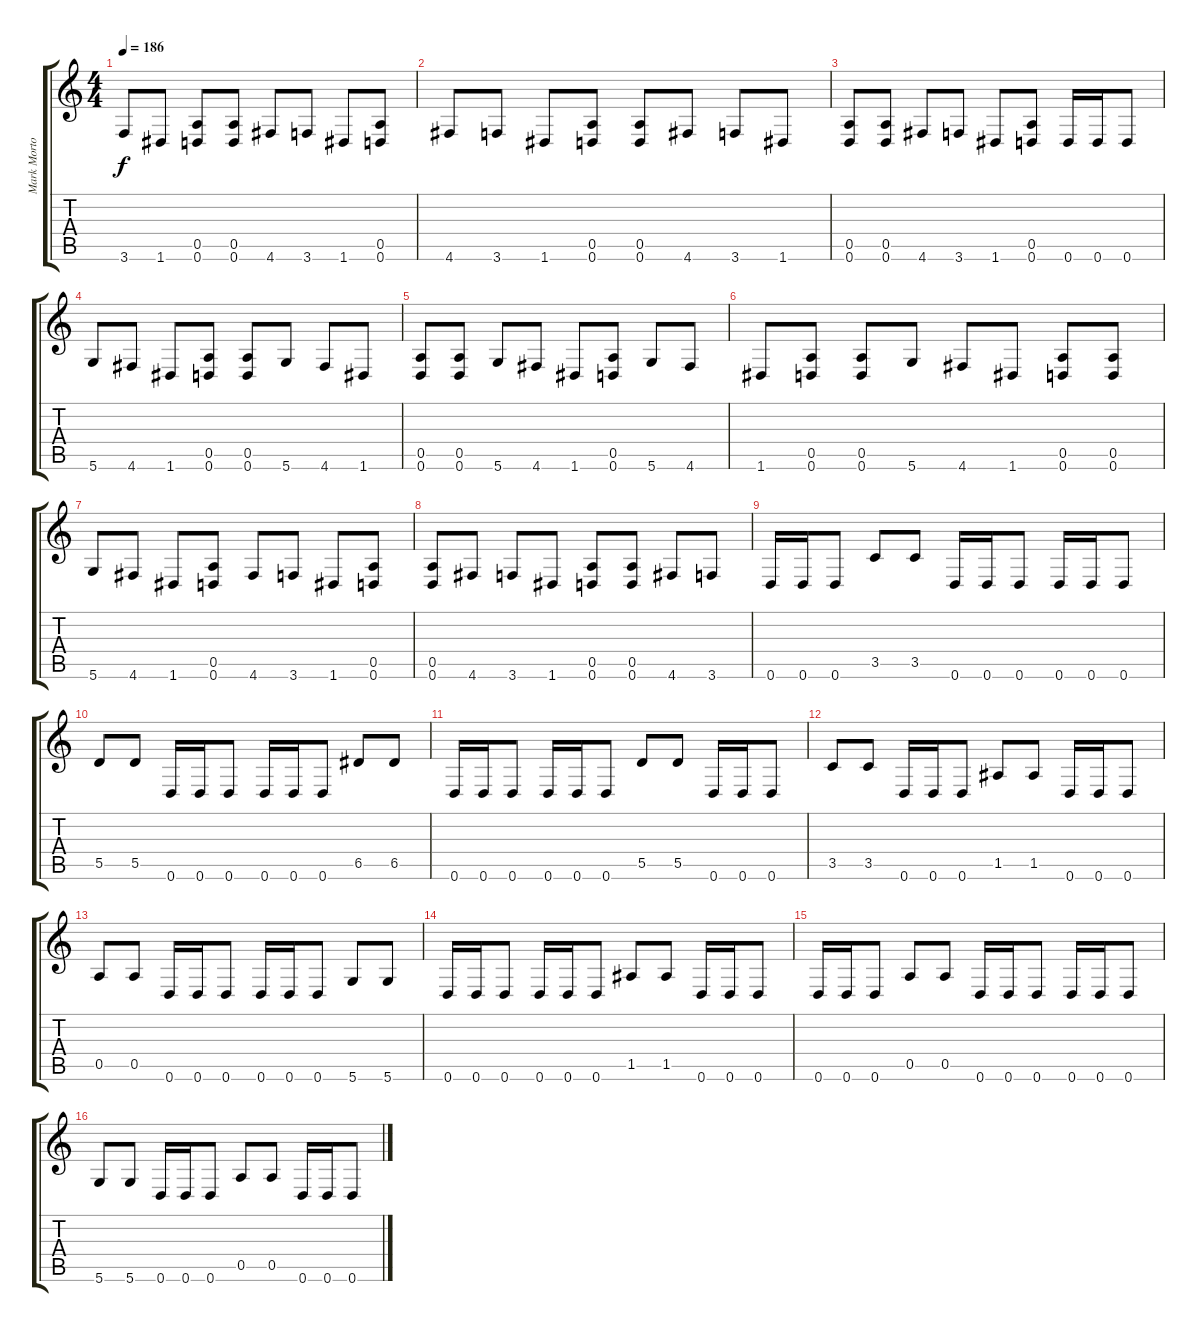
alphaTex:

\track ("Mark Morton" "Mark Morto") {instrument distortionguitar}
\staff {score tabs}
\tuning (E4 B3 G3 D3 A2 D2) {hide}
\ts (4 4)
\tempo 186
\clef g2
\ks c
3.6.8{dy f} 1.6.8 (0.5 0.6).8 (0.5 0.6).8 4.6.8 3.6.8 1.6.8 (0.5 0.6).8 |
4.6.8 3.6.8 1.6.8 (0.5 0.6).8 (0.5 0.6).8 4.6.8 3.6.8 1.6.8 |
(0.5 0.6).8 (0.5 0.6).8 4.6.8 3.6.8 1.6.8 (0.5 0.6).8 0.6.16 0.6.16 0.6.8 |
5.6.8 4.6.8 1.6.8 (0.5 0.6).8 (0.5 0.6).8 5.6.8 4.6.8 1.6.8 |
(0.5 0.6).8 (0.5 0.6).8 5.6.8 4.6.8 1.6.8 (0.5 0.6).8 5.6.8 4.6.8 |
1.6.8 (0.5 0.6).8 (0.5 0.6).8 5.6.8 4.6.8 1.6.8 (0.5 0.6).8 (0.5 0.6).8 |
5.6.8 4.6.8 1.6.8 (0.5 0.6).8 4.6.8 3.6.8 1.6.8 (0.5 0.6).8 |
(0.5 0.6).8 4.6.8 3.6.8 1.6.8 (0.5 0.6).8 (0.5 0.6).8 4.6.8 3.6.8 |
0.6.16 0.6.16 0.6.8 3.5.8 3.5.8 0.6.16 0.6.16 0.6.8 0.6.16 0.6.16 0.6.8 |
5.5.8 5.5.8 0.6.16 0.6.16 0.6.8 0.6.16 0.6.16 0.6.8 6.5.8 6.5.8 |
0.6.16 0.6.16 0.6.8 0.6.16 0.6.16 0.6.8 5.5.8 5.5.8 0.6.16 0.6.16 0.6.8 |
3.5.8 3.5.8 0.6.16 0.6.16 0.6.8 1.5.8 1.5.8 0.6.16 0.6.16 0.6.8 |
0.5.8 0.5.8 0.6.16 0.6.16 0.6.8 0.6.16 0.6.16 0.6.8 5.6.8 5.6.8 |
0.6.16 0.6.16 0.6.8 0.6.16 0.6.16 0.6.8 1.5.8 1.5.8 0.6.16 0.6.16 0.6.8 |
0.6.16 0.6.16 0.6.8 0.5.8 0.5.8 0.6.16 0.6.16 0.6.8 0.6.16 0.6.16 0.6.8 |
5.6.8 5.6.8 0.6.16 0.6.16 0.6.8 0.5.8 0.5.8 0.6.16 0.6.16 0.6.8
